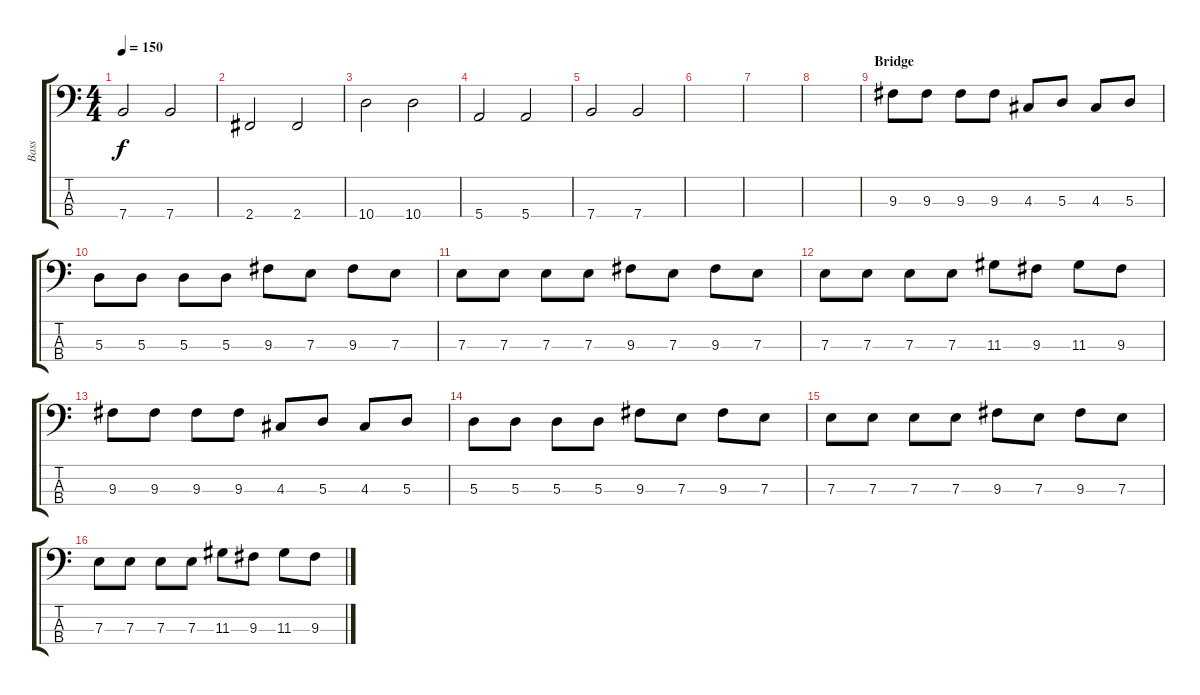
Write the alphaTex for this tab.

\track ("Bass" "Bass") {instrument electricbasspick}
\staff {score tabs}
\tuning (G2 D2 A1 E1) {hide}
\ts (4 4)
\tempo 150
\clef f4
\ks c
7.4.2{dy f} 7.4.2 |
2.4.2 2.4.2 |
10.4.2 10.4.2 |
5.4.2 5.4.2 |
7.4.2 7.4.2 |
|
|
|
\section ("" "Bridge")
9.3.8 9.3.8 9.3.8 9.3.8 4.3.8 5.3.8 4.3.8 5.3.8 |
5.3.8 5.3.8 5.3.8 5.3.8 9.3.8 7.3.8 9.3.8 7.3.8 |
7.3.8 7.3.8 7.3.8 7.3.8 9.3.8 7.3.8 9.3.8 7.3.8 |
7.3.8 7.3.8 7.3.8 7.3.8 11.3.8 9.3.8 11.3.8 9.3.8 |
9.3.8 9.3.8 9.3.8 9.3.8 4.3.8 5.3.8 4.3.8 5.3.8 |
5.3.8 5.3.8 5.3.8 5.3.8 9.3.8 7.3.8 9.3.8 7.3.8 |
7.3.8 7.3.8 7.3.8 7.3.8 9.3.8 7.3.8 9.3.8 7.3.8 |
7.3.8 7.3.8 7.3.8 7.3.8 11.3.8 9.3.8 11.3.8 9.3.8
